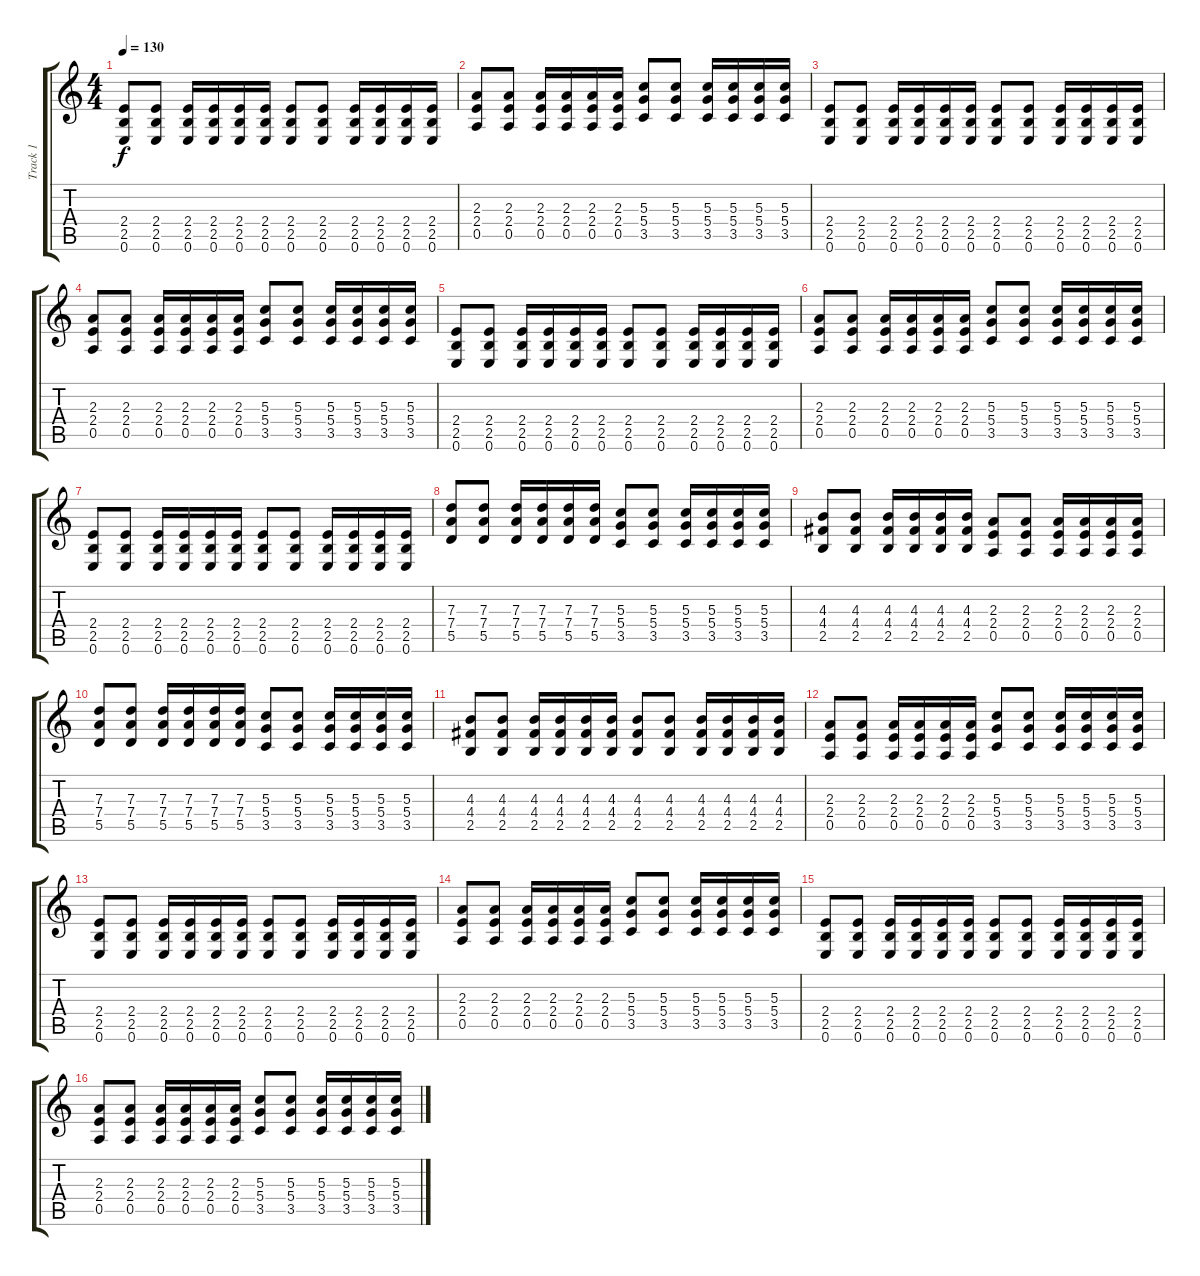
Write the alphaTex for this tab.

\track ("Track 1" "Track 1") {instrument distortionguitar}
\staff {score tabs}
\tuning (E4 B3 G3 D3 A2 E2) {hide}
\ts (4 4)
\tempo 130
\clef g2
\ks c
(2.4 2.5 0.6).8{dy f} (2.4 2.5 0.6).8 (2.4 2.5 0.6).16 (2.4 2.5 0.6).16 (2.4 2.5 0.6).16 (2.4 2.5 0.6).16 (2.4 2.5 0.6).8 (2.4 2.5 0.6).8 (2.4 2.5 0.6).16 (2.4 2.5 0.6).16 (2.4 2.5 0.6).16 (2.4 2.5 0.6).16 |
(2.3 2.4 0.5).8 (2.3 2.4 0.5).8 (2.3 2.4 0.5).16 (2.3 2.4 0.5).16 (2.3 2.4 0.5).16 (2.3 2.4 0.5).16 (5.3 5.4 3.5).8 (5.3 5.4 3.5).8 (5.3 5.4 3.5).16 (5.3 5.4 3.5).16 (5.3 5.4 3.5).16 (5.3 5.4 3.5).16 |
(2.4 2.5 0.6).8 (2.4 2.5 0.6).8 (2.4 2.5 0.6).16 (2.4 2.5 0.6).16 (2.4 2.5 0.6).16 (2.4 2.5 0.6).16 (2.4 2.5 0.6).8 (2.4 2.5 0.6).8 (2.4 2.5 0.6).16 (2.4 2.5 0.6).16 (2.4 2.5 0.6).16 (2.4 2.5 0.6).16 |
(2.3 2.4 0.5).8 (2.3 2.4 0.5).8 (2.3 2.4 0.5).16 (2.3 2.4 0.5).16 (2.3 2.4 0.5).16 (2.3 2.4 0.5).16 (5.3 5.4 3.5).8 (5.3 5.4 3.5).8 (5.3 5.4 3.5).16 (5.3 5.4 3.5).16 (5.3 5.4 3.5).16 (5.3 5.4 3.5).16 |
(2.4 2.5 0.6).8 (2.4 2.5 0.6).8 (2.4 2.5 0.6).16 (2.4 2.5 0.6).16 (2.4 2.5 0.6).16 (2.4 2.5 0.6).16 (2.4 2.5 0.6).8 (2.4 2.5 0.6).8 (2.4 2.5 0.6).16 (2.4 2.5 0.6).16 (2.4 2.5 0.6).16 (2.4 2.5 0.6).16 |
(2.3 2.4 0.5).8 (2.3 2.4 0.5).8 (2.3 2.4 0.5).16 (2.3 2.4 0.5).16 (2.3 2.4 0.5).16 (2.3 2.4 0.5).16 (5.3 5.4 3.5).8 (5.3 5.4 3.5).8 (5.3 5.4 3.5).16 (5.3 5.4 3.5).16 (5.3 5.4 3.5).16 (5.3 5.4 3.5).16 |
(2.4 2.5 0.6).8 (2.4 2.5 0.6).8 (2.4 2.5 0.6).16 (2.4 2.5 0.6).16 (2.4 2.5 0.6).16 (2.4 2.5 0.6).16 (2.4 2.5 0.6).8 (2.4 2.5 0.6).8 (2.4 2.5 0.6).16 (2.4 2.5 0.6).16 (2.4 2.5 0.6).16 (2.4 2.5 0.6).16 |
(7.3 7.4 5.5).8 (7.3 7.4 5.5).8 (7.3 7.4 5.5).16 (7.3 7.4 5.5).16 (7.3 7.4 5.5).16 (7.3 7.4 5.5).16 (5.3 5.4 3.5).8 (5.3 5.4 3.5).8 (5.3 5.4 3.5).16 (5.3 5.4 3.5).16 (5.3 5.4 3.5).16 (5.3 5.4 3.5).16 |
(4.3 4.4 2.5).8 (4.3 4.4 2.5).8 (4.3 4.4 2.5).16 (4.3 4.4 2.5).16 (4.3 4.4 2.5).16 (4.3 4.4 2.5).16 (2.3 2.4 0.5).8 (2.3 2.4 0.5).8 (2.3 2.4 0.5).16 (2.3 2.4 0.5).16 (2.3 2.4 0.5).16 (2.3 2.4 0.5).16 |
(7.3 7.4 5.5).8 (7.3 7.4 5.5).8 (7.3 7.4 5.5).16 (7.3 7.4 5.5).16 (7.3 7.4 5.5).16 (7.3 7.4 5.5).16 (5.3 5.4 3.5).8 (5.3 5.4 3.5).8 (5.3 5.4 3.5).16 (5.3 5.4 3.5).16 (5.3 5.4 3.5).16 (5.3 5.4 3.5).16 |
(4.3 4.4 2.5).8 (4.3 4.4 2.5).8 (4.3 4.4 2.5).16 (4.3 4.4 2.5).16 (4.3 4.4 2.5).16 (4.3 4.4 2.5).16 (4.3 4.4 2.5).8 (4.3 4.4 2.5).8 (4.3 4.4 2.5).16 (4.3 4.4 2.5).16 (4.3 4.4 2.5).16 (4.3 4.4 2.5).16 |
(2.3 2.4 0.5).8 (2.3 2.4 0.5).8 (2.3 2.4 0.5).16 (2.3 2.4 0.5).16 (2.3 2.4 0.5).16 (2.3 2.4 0.5).16 (5.3 5.4 3.5).8 (5.3 5.4 3.5).8 (5.3 5.4 3.5).16 (5.3 5.4 3.5).16 (5.3 5.4 3.5).16 (5.3 5.4 3.5).16 |
(2.4 2.5 0.6).8 (2.4 2.5 0.6).8 (2.4 2.5 0.6).16 (2.4 2.5 0.6).16 (2.4 2.5 0.6).16 (2.4 2.5 0.6).16 (2.4 2.5 0.6).8 (2.4 2.5 0.6).8 (2.4 2.5 0.6).16 (2.4 2.5 0.6).16 (2.4 2.5 0.6).16 (2.4 2.5 0.6).16 |
(2.3 2.4 0.5).8 (2.3 2.4 0.5).8 (2.3 2.4 0.5).16 (2.3 2.4 0.5).16 (2.3 2.4 0.5).16 (2.3 2.4 0.5).16 (5.3 5.4 3.5).8 (5.3 5.4 3.5).8 (5.3 5.4 3.5).16 (5.3 5.4 3.5).16 (5.3 5.4 3.5).16 (5.3 5.4 3.5).16 |
(2.4 2.5 0.6).8 (2.4 2.5 0.6).8 (2.4 2.5 0.6).16 (2.4 2.5 0.6).16 (2.4 2.5 0.6).16 (2.4 2.5 0.6).16 (2.4 2.5 0.6).8 (2.4 2.5 0.6).8 (2.4 2.5 0.6).16 (2.4 2.5 0.6).16 (2.4 2.5 0.6).16 (2.4 2.5 0.6).16 |
(2.3 2.4 0.5).8 (2.3 2.4 0.5).8 (2.3 2.4 0.5).16 (2.3 2.4 0.5).16 (2.3 2.4 0.5).16 (2.3 2.4 0.5).16 (5.3 5.4 3.5).8 (5.3 5.4 3.5).8 (5.3 5.4 3.5).16 (5.3 5.4 3.5).16 (5.3 5.4 3.5).16 (5.3 5.4 3.5).16
